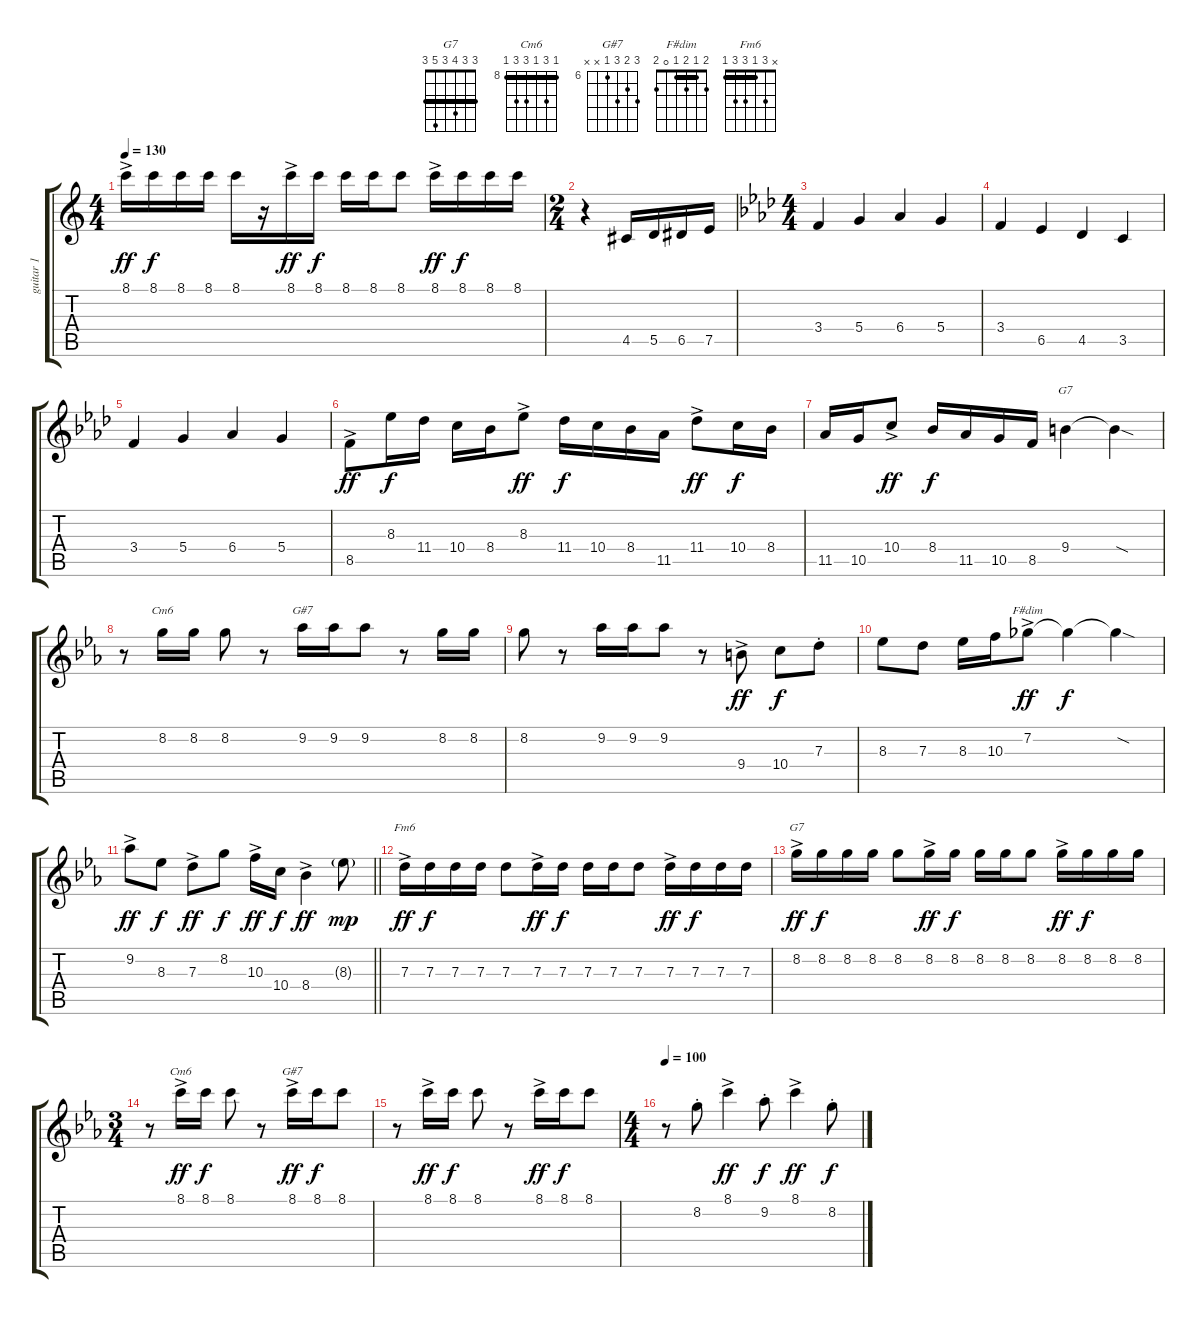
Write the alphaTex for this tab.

\track ("guitar 1" "guitar 1") {instrument distortionguitar}
\staff {score tabs}
\tuning (E4 B3 G3 D3 A2 E2) {hide}
\chord ("G7" x 0 0 3 2 3)
\chord ("Cm6" 3 1 2 1 3 x) {barre 1}
\chord ("G#7" 4 4 5 4 6 4) {firstfret 4 barre 4}
\chord ("F#dim" 2 1 2 1 0 2) {barre 1}
\chord ("Fm6" x 3 1 3 3 1) {barre 1}
\chord ("G7" 3 3 4 3 5 3) {barre 3}
\chord ("Cm6" 8 10 8 10 10 8) {firstfret 8 barre 8}
\chord ("G#7" 8 7 8 6 x x) {firstfret 6}
\ts (4 4)
\tempo 130
\clef g2
\ks c
8.1{ac}.16{dy ff} 8.1.16{dy f} 8.1.16 8.1.16 8.1.16 r.16 8.1{ac}.16{dy ff} 8.1.16{dy f} 8.1.16 8.1.16 8.1.8 8.1{ac}.16{dy ff} 8.1.16{dy f} 8.1.16 8.1.16 |
\ts (2 4)
r.4 4.5.16 5.5.16 6.5.16 7.5.16 |
\ts (4 4)
\ks ab
3.4.4 5.4.4 6.4.4 5.4.4 |
3.4.4 6.5.4 4.5.4 3.5.4 |
3.4.4 5.4.4 6.4.4 5.4.4 |
8.5{ac}.8{dy ff} 8.3.16{dy f} 11.4.16 10.4.16 8.4.16 8.3{ac}.8{dy ff} 11.4.16{dy f} 10.4.16 8.4.16 11.5.16 11.4{ac}.8{dy ff} 10.4.16{dy f} 8.4.16 |
11.5.16 10.5.16 10.4{ac}.8{dy ff} 8.4.16{dy f} 11.5.16 10.5.16 8.5.16 9.4.4{ch "G7"} 9.4{sod t}.4 |
\ks eb
r.8 8.2.16{ch "Cm6"} 8.2.16 8.2.8 r.8 9.2.16{ch "G#7"} 9.2.16 9.2.8 r.8 8.2.16 8.2.16 |
8.2.8 r.8 9.2.16 9.2.16 9.2.8 r.8 9.4{ac}.8{dy ff} 10.4.8{dy f} 7.3{st}.8 |
8.3.8 7.3.8 8.3.16 10.3.16 7.2{ac}.8{ch "F#dim" dy ff} 7.2{t}.4{dy f} 7.2{sod t}.4 |
\barLineRight lightlight
9.2{ac}.8{dy ff} 8.3.8{dy f} 7.3{ac}.8{dy ff} 8.2.8{dy f} 10.3{ac}.16{dy ff} 10.4.16{dy f} 8.4{ac}.4{dy ff} 8.3{g}.8{dy mp} |
7.3{ac}.16{ch "Fm6" dy ff} 7.3.16{dy f} 7.3.16 7.3.16 7.3.8 7.3{ac}.16{dy ff} 7.3.16{dy f} 7.3.16 7.3.16 7.3.8 7.3{ac}.16{dy ff} 7.3.16{dy f} 7.3.16 7.3.16 |
8.2{ac}.16{ch "G7" dy ff} 8.2.16{dy f} 8.2.16 8.2.16 8.2.8 8.2{ac}.16{dy ff} 8.2.16{dy f} 8.2.16 8.2.16 8.2.8 8.2{ac}.16{dy ff} 8.2.16{dy f} 8.2.16 8.2.16 |
\ts (3 4)
r.8 8.1{ac}.16{ch "Cm6" dy ff} 8.1.16{dy f} 8.1.8 r.8 8.1{ac}.16{ch "G#7" dy ff} 8.1.16{dy f} 8.1.8 |
r.8 8.1{ac}.16{dy ff} 8.1.16{dy f} 8.1.8 r.8 8.1{ac}.16{dy ff} 8.1.16{dy f} 8.1.8 |
\ts (4 4)
\tempo 100
r.8 8.2{st}.8 8.1{ac}.4{dy ff} 9.2{st}.8{dy f} 8.1{ac}.4{dy ff} 8.2{st}.8{dy f}
